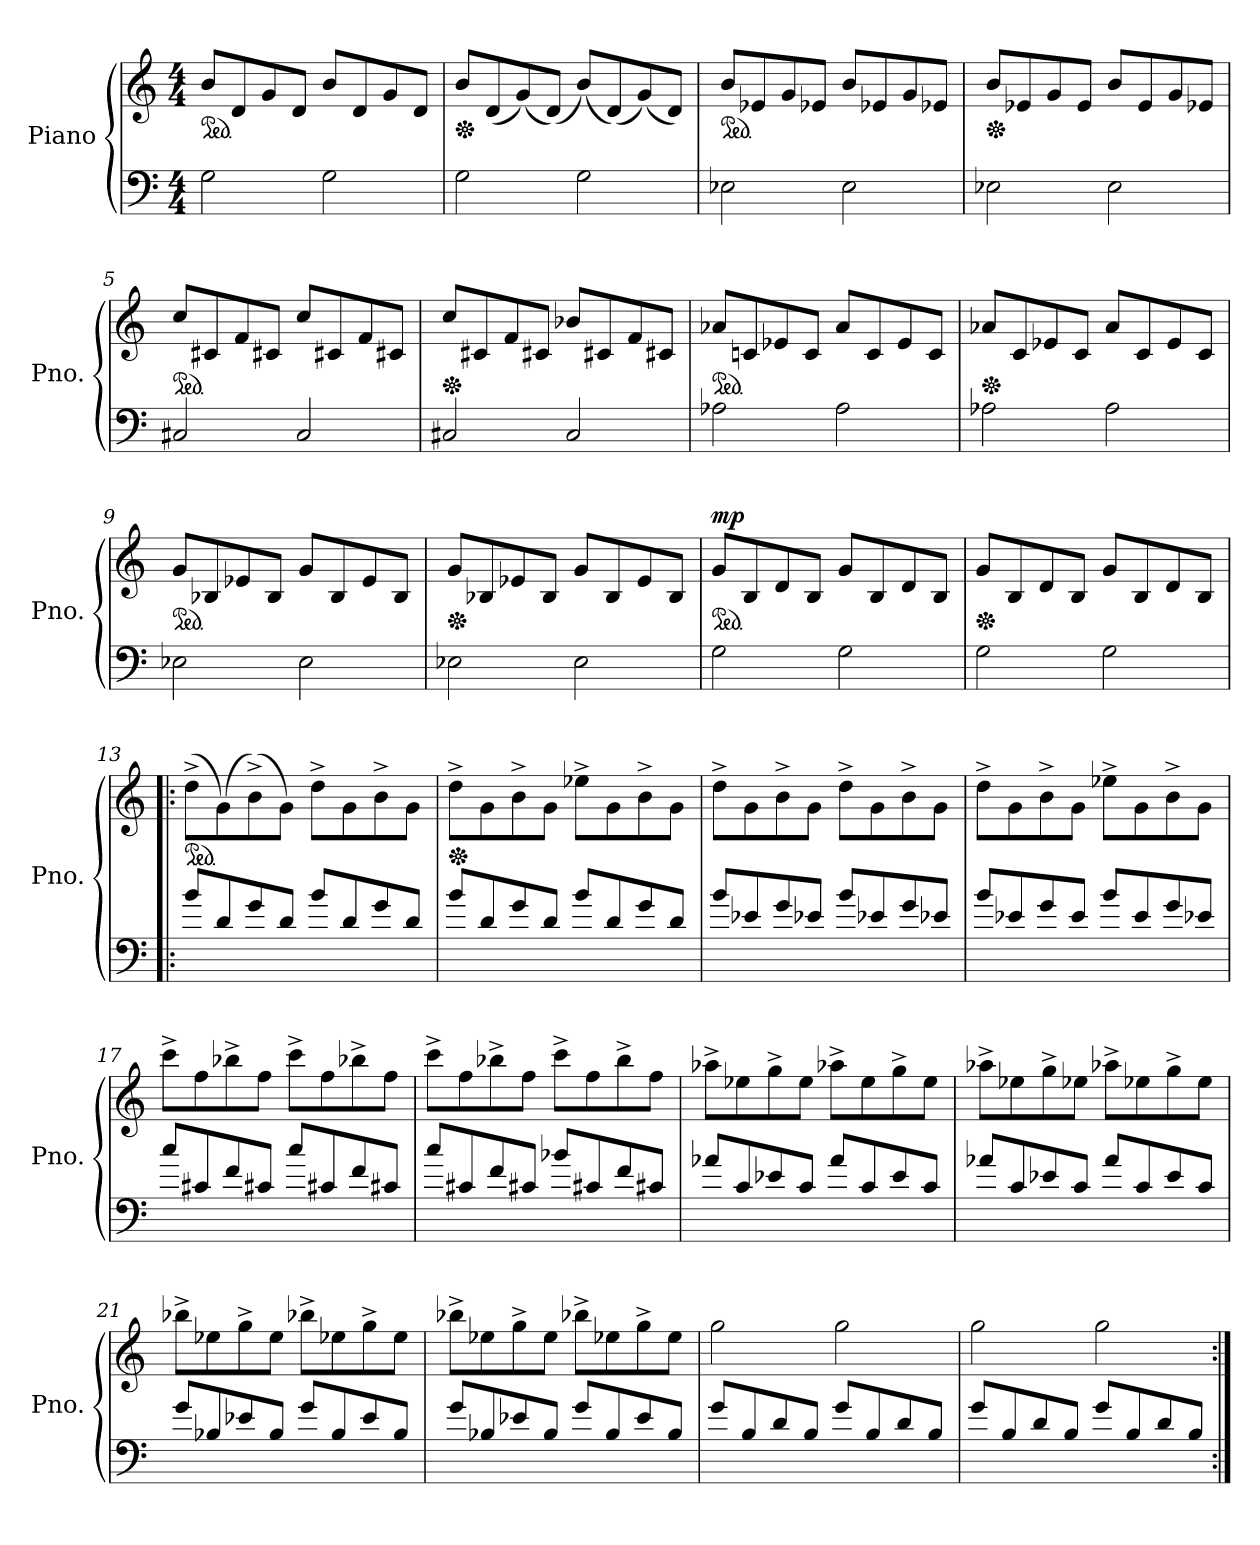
**kern	**kern	**dynam
*part1	*part1	*part1
*staff2	*staff1	*staff1/2
*I"Piano	*	*
*I'Pno.	*	*
*clefF4	*clefG2	*
*k[]	*k[]	*
*M4/4	*M4/4	*
*MM102	*MM102	*
*	*ped	*
=1	=1	=1
2G\	8b/L	.
.	8d/	.
.	8g/	.
.	8d/J	.
2G\	8b/L	.
.	8d/	.
.	8g/	.
.	8d/J	.
=2	=2	=2
*	*Xped	*
2G\	8b/L	.
.	(8d/	.
.	(8g/)	.
.	(8d/J)	.
2G\	(8b/L)	.
.	(8d/)	.
.	(8g/)	.
.	8d/J)	.
=3	=3	=3
*	*ped	*
2E-X\	8b/L	.
.	8e-X/	.
.	8g/	.
.	8e-X/J	.
2E-\	8b/L	.
.	8e-X/	.
.	8g/	.
.	8e-X/J	.
=4	=4	=4
*	*Xped	*
2E-X\	8b/L	.
.	8e-X/	.
.	8g/	.
.	8e-/J	.
2E-\	8b/L	.
.	8e-/	.
.	8g/	.
.	8e-X/J	.
!!LO:LB:g=z
=5	=5	=5
*	*ped	*
2C#X/	8cc/L	.
.	8c#X/	.
.	8f/	.
.	8c#X/J	.
2C#/	8cc/L	.
.	8c#X/	.
.	8f/	.
.	8c#X/J	.
=6	=6	=6
*	*Xped	*
2C#X/	8cc/L	.
.	8c#X/	.
.	8f/	.
.	8c#X/J	.
2C#/	8b-X/L	.
.	8c#X/	.
.	8f/	.
.	8c#X/J	.
=7	=7	=7
*	*ped	*
2A-X\	8a-X/L	.
.	8cn/	.
.	8e-X/	.
.	8c/J	.
2A-\	8a-/L	.
.	8c/	.
.	8e-/	.
.	8c/J	.
=8	=8	=8
*	*Xped	*
2A-X\	8a-X/L	.
.	8c/	.
.	8e-X/	.
.	8c/J	.
2A-\	8a-/L	.
.	8c/	.
.	8e-/	.
.	8c/J	.
!!LO:LB:g=z
=9	=9	=9
*	*ped	*
2E-X\	8g/L	.
.	8B-X/	.
.	8e-X/	.
.	8B-/J	.
2E-\	8g/L	.
.	8B-/	.
.	8e-/	.
.	8B-/J	.
=10	=10	=10
*	*Xped	*
2E-X\	8g/L	.
.	8B-X/	.
.	8e-X/	.
.	8B-/J	.
2E-\	8g/L	.
.	8B-/	.
.	8e-/	.
.	8B-/J	.
=11	=11	=11
*	*ped	*
!	!	!LO:DY:a
2G\	8g/L	mp
.	8B/	.
.	8d/	.
.	8B/J	.
2G\	8g/L	.
.	8B/	.
.	8d/	.
.	8B/J	.
=12	=12	=12
*	*Xped	*
2G\	8g/L	.
.	8B/	.
.	8d/	.
.	8B/J	.
2G\	8g/L	.
.	8B/	.
.	8d/	.
.	8B/J	.
!!LO:LB:g=z
=13!|:	=13!|:	=13!|:
*	*ped	*
8b/L	(8dd^\L	.
8d/	(8g\)	.
8g/	(8b^\)	.
8d/J	8g\J)	.
8b/L	8dd^\L	.
8d/	8g\	.
8g/	8b^\	.
8d/J	8g\J	.
=14	=14	=14
*	*Xped	*
8b/L	8dd^\L	.
8d/	8g\	.
8g/	8b^\	.
8d/J	8g\J	.
8b/L	8ee-X^\L	.
8d/	8g\	.
8g/	8b^\	.
8d/J	8g\J	.
=15	=15	=15
8b/L	8dd^\L	.
8e-X/	8g\	.
8g/	8b^\	.
8e-X/J	8g\J	.
8b/L	8dd^\L	.
8e-X/	8g\	.
8g/	8b^\	.
8e-X/J	8g\J	.
=16	=16	=16
8b/L	8dd^\L	.
8e-X/	8g\	.
8g/	8b^\	.
8e-/J	8g\J	.
8b/L	8ee-X^\L	.
8e-/	8g\	.
8g/	8b^\	.
8e-X/J	8g\J	.
!!LO:LB:g=z
=17	=17	=17
8cc/L	8ccc^\L	.
8c#X/	8ff\	.
8f/	8bb-X^\	.
8c#X/J	8ff\J	.
8cc/L	8ccc^\L	.
8c#X/	8ff\	.
8f/	8bb-X^\	.
8c#X/J	8ff\J	.
=18	=18	=18
8cc/L	8ccc^\L	.
8c#X/	8ff\	.
8f/	8bb-X^\	.
8c#X/J	8ff\J	.
8b-X/L	8ccc^\L	.
8c#X/	8ff\	.
8f/	8bb-^\	.
8c#X/J	8ff\J	.
=19	=19	=19
8a-X/L	8aa-X^\L	.
8c/	8ee-X\	.
8e-X/	8gg^\	.
8c/J	8ee-\J	.
8a-/L	8aa-X^\L	.
8c/	8ee-\	.
8e-/	8gg^\	.
8c/J	8ee-\J	.
!!LO:PB:g=z
=20	=20	=20
8a-X/L	8aa-X^\L	.
8c/	8ee-X\	.
8e-X/	8gg^\	.
8c/J	8ee-X\J	.
8a-/L	8aa-X^\L	.
8c/	8ee-X\	.
8e-/	8gg^\	.
8c/J	8ee-\J	.
!!LO:LB:g=z
=21	=21	=21
8g/L	8bb-X^\L	.
8B-X/	8ee-X\	.
8e-X/	8gg^\	.
8B-/J	8ee-\J	.
8g/L	8bb-X^\L	.
8B-/	8ee-X\	.
8e-/	8gg^\	.
8B-/J	8ee-\J	.
=22	=22	=22
8g/L	8bb-X^\L	.
8B-X/	8ee-X\	.
8e-X/	8gg^\	.
8B-/J	8ee-\J	.
8g/L	8bb-X^\L	.
8B-/	8ee-X\	.
8e-/	8gg^\	.
8B-/J	8ee-\J	.
=23	=23	=23
8g/L	2gg\	.
8B/	.	.
8d/	.	.
8B/J	.	.
8g/L	2gg\	.
8B/	.	.
8d/	.	.
8B/J	.	.
=24	=24	=24
8g/L	2gg\	.
8B/	.	.
8d/	.	.
8B/J	.	.
8g/L	2gg\	.
8B/	.	.
8d/	.	.
8B/J	.	.
=:|!	=:|!	=:|!
*-	*-	*-
